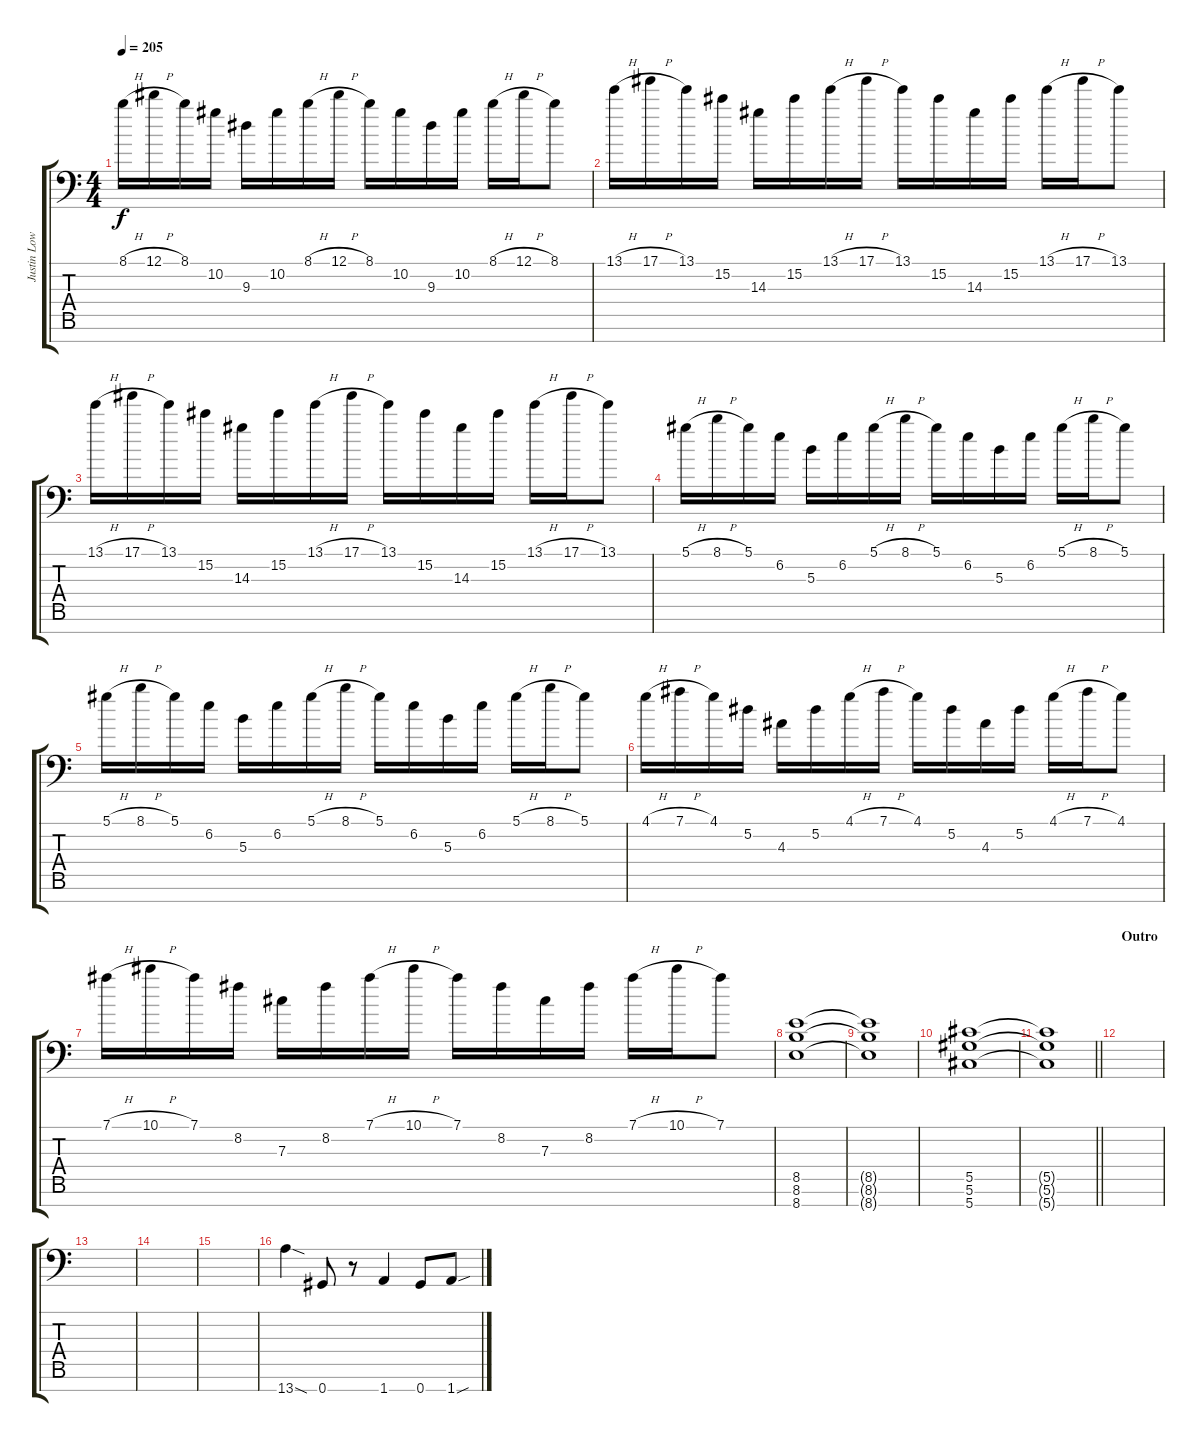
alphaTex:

\track ("Justin Lowe" "Justin Low") {instrument distortionguitar}
\staff {score tabs}
\tuning (Eb4 Bb3 Gb3 Db3 Ab2 Eb2 Ab1) {hide}
\ts (4 4)
\tempo 205
\clef f4
\ks c
8.1{h}.16{dy f} 12.1{h}.16 8.1.16 10.2.16 9.3.16 10.2.16 8.1{h}.16 12.1{h}.16 8.1.16 10.2.16 9.3.16 10.2.16 8.1{h}.16 12.1{h}.16 8.1.8 |
13.1{h}.16 17.1{h}.16 13.1.16 15.2.16 14.3.16 15.2.16 13.1{h}.16 17.1{h}.16 13.1.16 15.2.16 14.3.16 15.2.16 13.1{h}.16 17.1{h}.16 13.1.8 |
13.1{h}.16 17.1{h}.16 13.1.16 15.2.16 14.3.16 15.2.16 13.1{h}.16 17.1{h}.16 13.1.16 15.2.16 14.3.16 15.2.16 13.1{h}.16 17.1{h}.16 13.1.8 |
5.1{h}.16 8.1{h}.16 5.1.16 6.2.16 5.3.16 6.2.16 5.1{h}.16 8.1{h}.16 5.1.16 6.2.16 5.3.16 6.2.16 5.1{h}.16 8.1{h}.16 5.1.8 |
5.1{h}.16 8.1{h}.16 5.1.16 6.2.16 5.3.16 6.2.16 5.1{h}.16 8.1{h}.16 5.1.16 6.2.16 5.3.16 6.2.16 5.1{h}.16 8.1{h}.16 5.1.8 |
4.1{h}.16 7.1{h}.16 4.1.16 5.2.16 4.3.16 5.2.16 4.1{h}.16 7.1{h}.16 4.1.16 5.2.16 4.3.16 5.2.16 4.1{h}.16 7.1{h}.16 4.1.8 |
7.1{h}.16 10.1{h}.16 7.1.16 8.2.16 7.3.16 8.2.16 7.1{h}.16 10.1{h}.16 7.1.16 8.2.16 7.3.16 8.2.16 7.1{h}.16 10.1{h}.16 7.1.8 |
(8.5 8.6 8.7).1 |
(8.5{t} 8.6{t} 8.7{t}).1 |
(5.5 5.6 5.7).1 |
\barLineRight lightlight
(5.5{t} 5.6{t} 5.7{t}).1 |
\section ("" "Outro")
|
|
|
|
13.7{sod}.4 0.7.8 r.8 1.7.4 0.7.8 1.7{sou}.8
